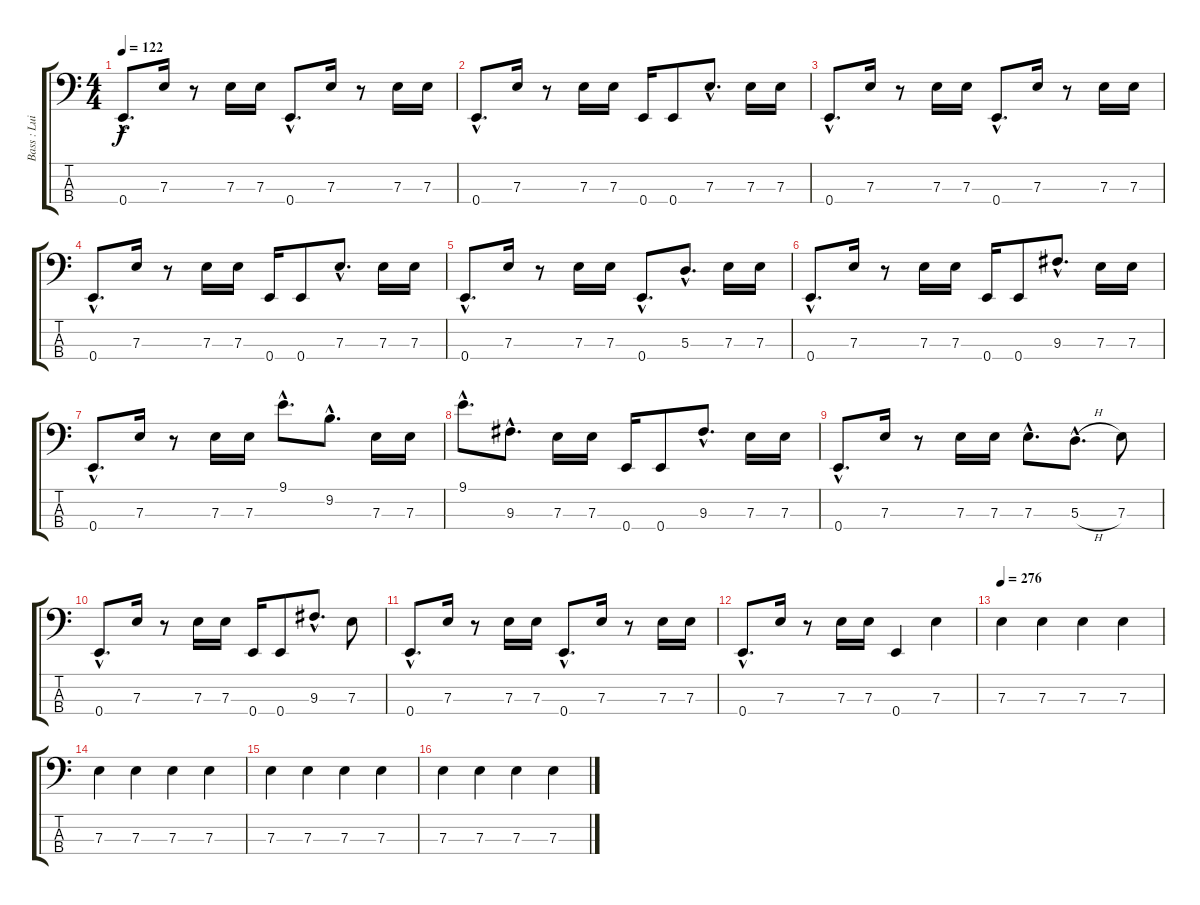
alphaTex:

\track ("Bass : Luis Mariutti" "Bass : Lui") {instrument slapbass1}
\staff {score tabs}
\tuning (G2 D2 A1 E1) {hide}
\ts (4 4)
\tempo 122
\clef f4
\ks c
0.4{hac}.8{d dy f} 7.3.16 r.8 7.3.16 7.3.16 0.4{hac}.8{d} 7.3.16 r.8 7.3.16 7.3.16 |
0.4{hac}.8{d} 7.3.16 r.8 7.3.16 7.3.16 0.4.16 0.4.8 7.3{hac}.8{d} 7.3.16 7.3.16 |
0.4{hac}.8{d} 7.3.16 r.8 7.3.16 7.3.16 0.4{hac}.8{d} 7.3.16 r.8 7.3.16 7.3.16 |
0.4{hac}.8{d} 7.3.16 r.8 7.3.16 7.3.16 0.4.16 0.4.8 7.3{hac}.8{d} 7.3.16 7.3.16 |
0.4{hac}.8{d} 7.3.16 r.8 7.3.16 7.3.16 0.4{hac}.8{d} 5.3{hac}.8{d} 7.3.16 7.3.16 |
0.4{hac}.8{d} 7.3.16 r.8 7.3.16 7.3.16 0.4.16 0.4.8 9.3{hac}.8{d} 7.3.16 7.3.16 |
0.4{hac}.8{d} 7.3.16 r.8 7.3.16 7.3.16 9.1{hac}.8{d} 9.2{hac}.8{d} 7.3.16 7.3.16 |
9.1{hac}.8{d} 9.3{hac}.8{d} 7.3.16 7.3.16 0.4.16 0.4.8 9.3{hac}.8{d} 7.3.16 7.3.16 |
0.4{hac}.8{d} 7.3.16 r.8 7.3.16 7.3.16 7.3{hac}.8{d} 5.3{h hac}.8{d} 7.3.8 |
0.4{hac}.8{d} 7.3.16 r.8 7.3.16 7.3.16 0.4.16 0.4.8 9.3{hac}.8{d} 7.3.8 |
0.4{hac}.8{d} 7.3.16 r.8 7.3.16 7.3.16 0.4{hac}.8{d} 7.3.16 r.8 7.3.16 7.3.16 |
0.4{hac}.8{d} 7.3.16 r.8 7.3.16 7.3.16 0.4.4 7.3.4 |
\tempo 276
7.3.4 7.3.4 7.3.4 7.3.4 |
7.3.4 7.3.4 7.3.4 7.3.4 |
7.3.4 7.3.4 7.3.4 7.3.4 |
7.3.4 7.3.4 7.3.4 7.3.4
